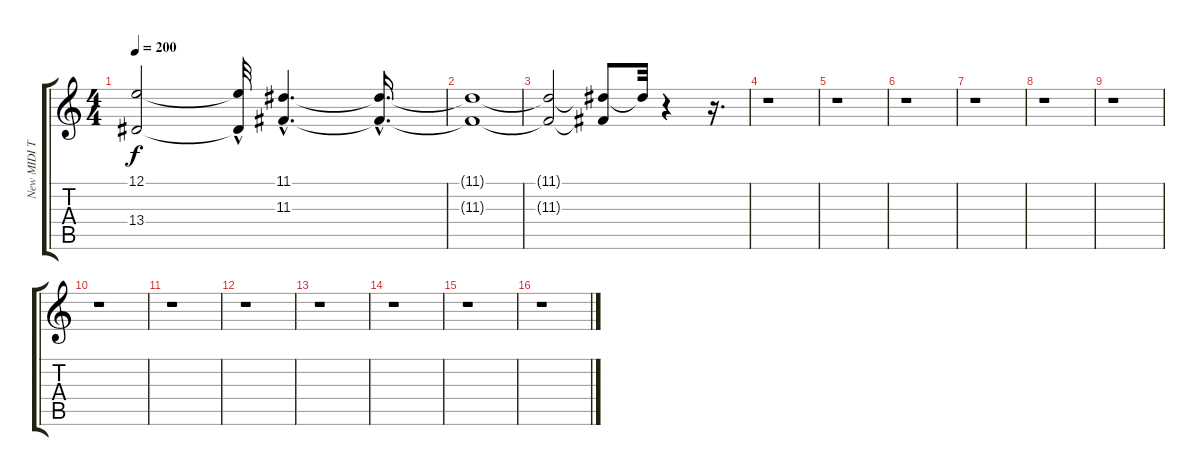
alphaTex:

\track ("New MIDI Track" "New MIDI T") {instrument celesta}
\staff {score tabs}
\tuning (E4 B3 G3 D3 A2 E2) {hide}
\ts (4 4)
\tempo 200
\clef g2
\ks c
(12.1 13.4).2{dy f} (12.1{t} 13.4{hac t}).32 (11.1{hac} 11.3{hac}).4{d} (11.1{hac t} 11.3{hac t}).16{d} |
(11.1{t} 11.3{t}).1 |
(11.1{t} 11.3{t}).2 (11.1{t} 11.3{t}).8 11.1{t}.32 r.4 r.16{d} |
r.1 |
r.1 |
r.1 |
r.1 |
r.1 |
r.1 |
r.1 |
r.1 |
r.1 |
r.1 |
r.1 |
r.1 |
r.1
